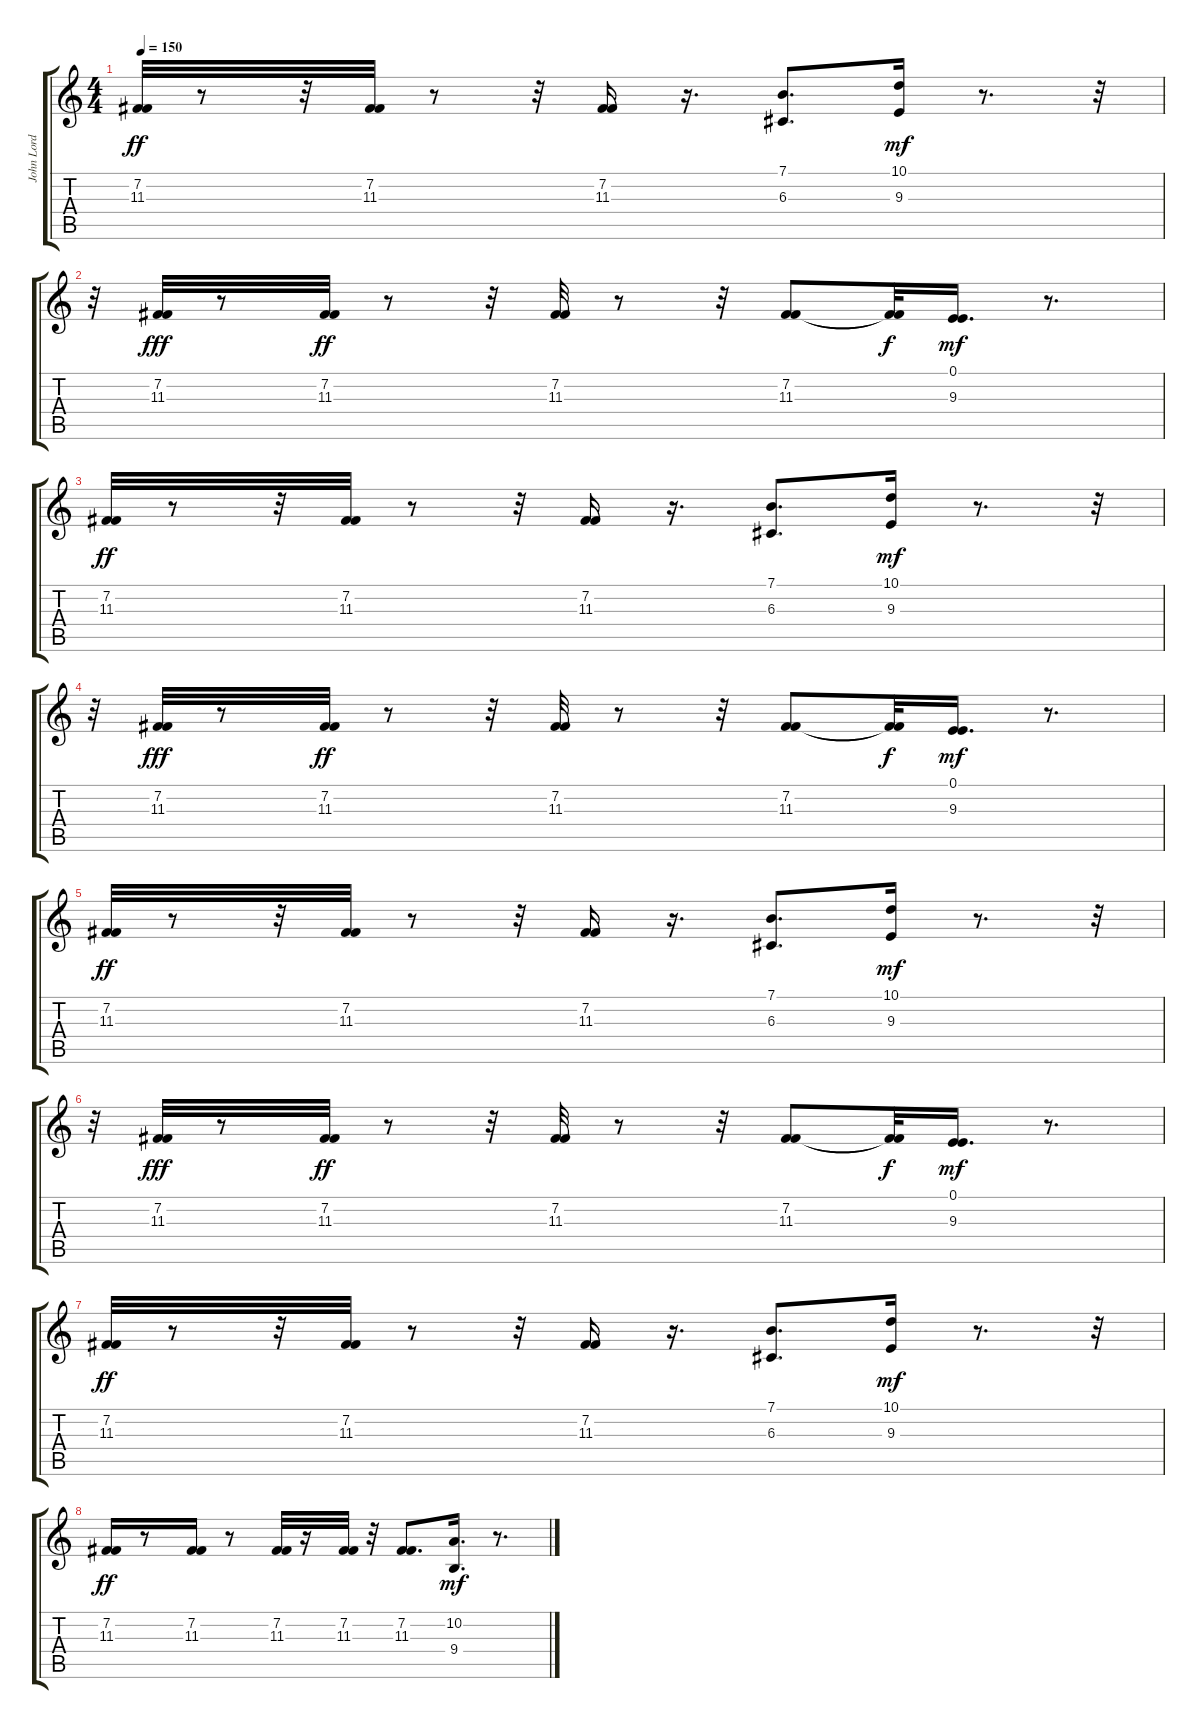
\track ("John Lord" "John Lord") {instrument rockorgan}
\staff {score tabs}
\tuning (E4 B3 G3 D3 A2 E2) {hide}
\ts (4 4)
\tempo 150
\clef g2
\ks c
(7.2 11.3).32{dy ff} r.8 r.32 (7.2 11.3).32 r.8 r.32 (7.2 11.3).16 r.16{d} (7.1 6.3).8{d} (10.1 9.3).16{dy mf} r.8{d} r.32 |
r.32 (7.2 11.3).32{dy fff} r.8 (7.2 11.3).32{dy ff} r.8 r.32 (7.2 11.3).32 r.8 r.32 (7.2 11.3).8 (7.2{t} 11.3{t}).32{dy f} (0.1 9.3).16{d dy mf} r.8{d} |
(7.2 11.3).32{dy ff} r.8 r.32 (7.2 11.3).32 r.8 r.32 (7.2 11.3).16 r.16{d} (7.1 6.3).8{d} (10.1 9.3).16{dy mf} r.8{d} r.32 |
r.32 (7.2 11.3).32{dy fff} r.8 (7.2 11.3).32{dy ff} r.8 r.32 (7.2 11.3).32 r.8 r.32 (7.2 11.3).8 (7.2{t} 11.3{t}).32{dy f} (0.1 9.3).16{d dy mf} r.8{d} |
(7.2 11.3).32{dy ff} r.8 r.32 (7.2 11.3).32 r.8 r.32 (7.2 11.3).16 r.16{d} (7.1 6.3).8{d} (10.1 9.3).16{dy mf} r.8{d} r.32 |
r.32 (7.2 11.3).32{dy fff} r.8 (7.2 11.3).32{dy ff} r.8 r.32 (7.2 11.3).32 r.8 r.32 (7.2 11.3).8 (7.2{t} 11.3{t}).32{dy f} (0.1 9.3).16{d dy mf} r.8{d} |
(7.2 11.3).32{dy ff} r.8 r.32 (7.2 11.3).32 r.8 r.32 (7.2 11.3).16 r.16{d} (7.1 6.3).8{d} (10.1 9.3).16{dy mf} r.8{d} r.32 |
(7.2 11.3).16{dy ff} r.8 (7.2 11.3).16 r.8 (7.2 11.3).32 r.16 (7.2 11.3).32 r.32 (7.2 11.3).8{d} (10.2 9.4).16{d dy mf} r.8{d}
